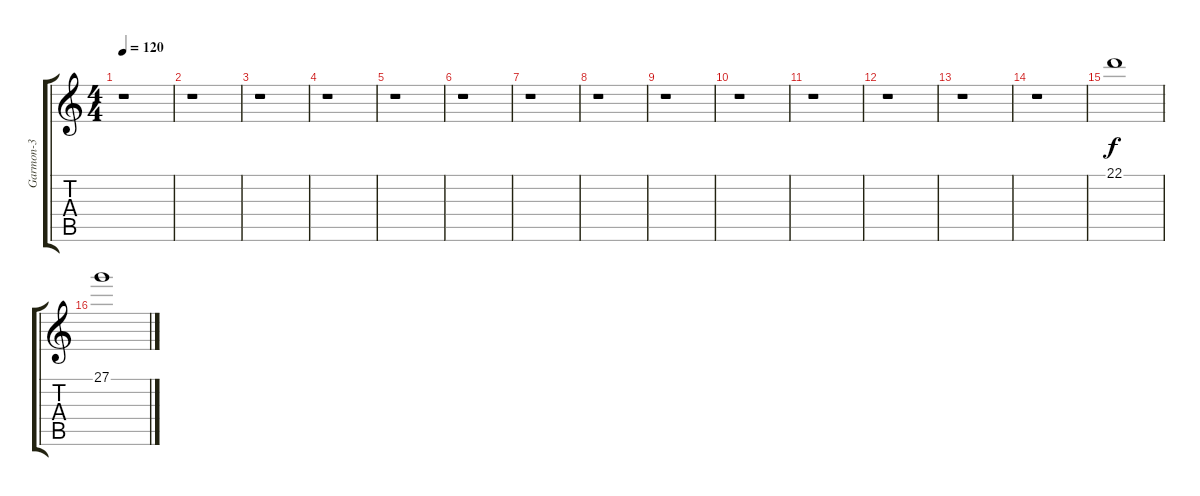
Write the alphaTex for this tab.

\track ("Garmon-3" "Garmon-3") {instrument stringensemble2}
\staff {score tabs}
\tuning (E4 B3 G3 D3 A2 E2) {hide}
\ts (4 4)
\tempo 120
\clef g2
\ks c
r.1{dy f} |
r.1 |
r.1 |
r.1 |
r.1 |
r.1 |
r.1 |
r.1 |
r.1 |
r.1 |
r.1 |
r.1 |
r.1 |
r.1 |
22.1.1 |
27.1.1
